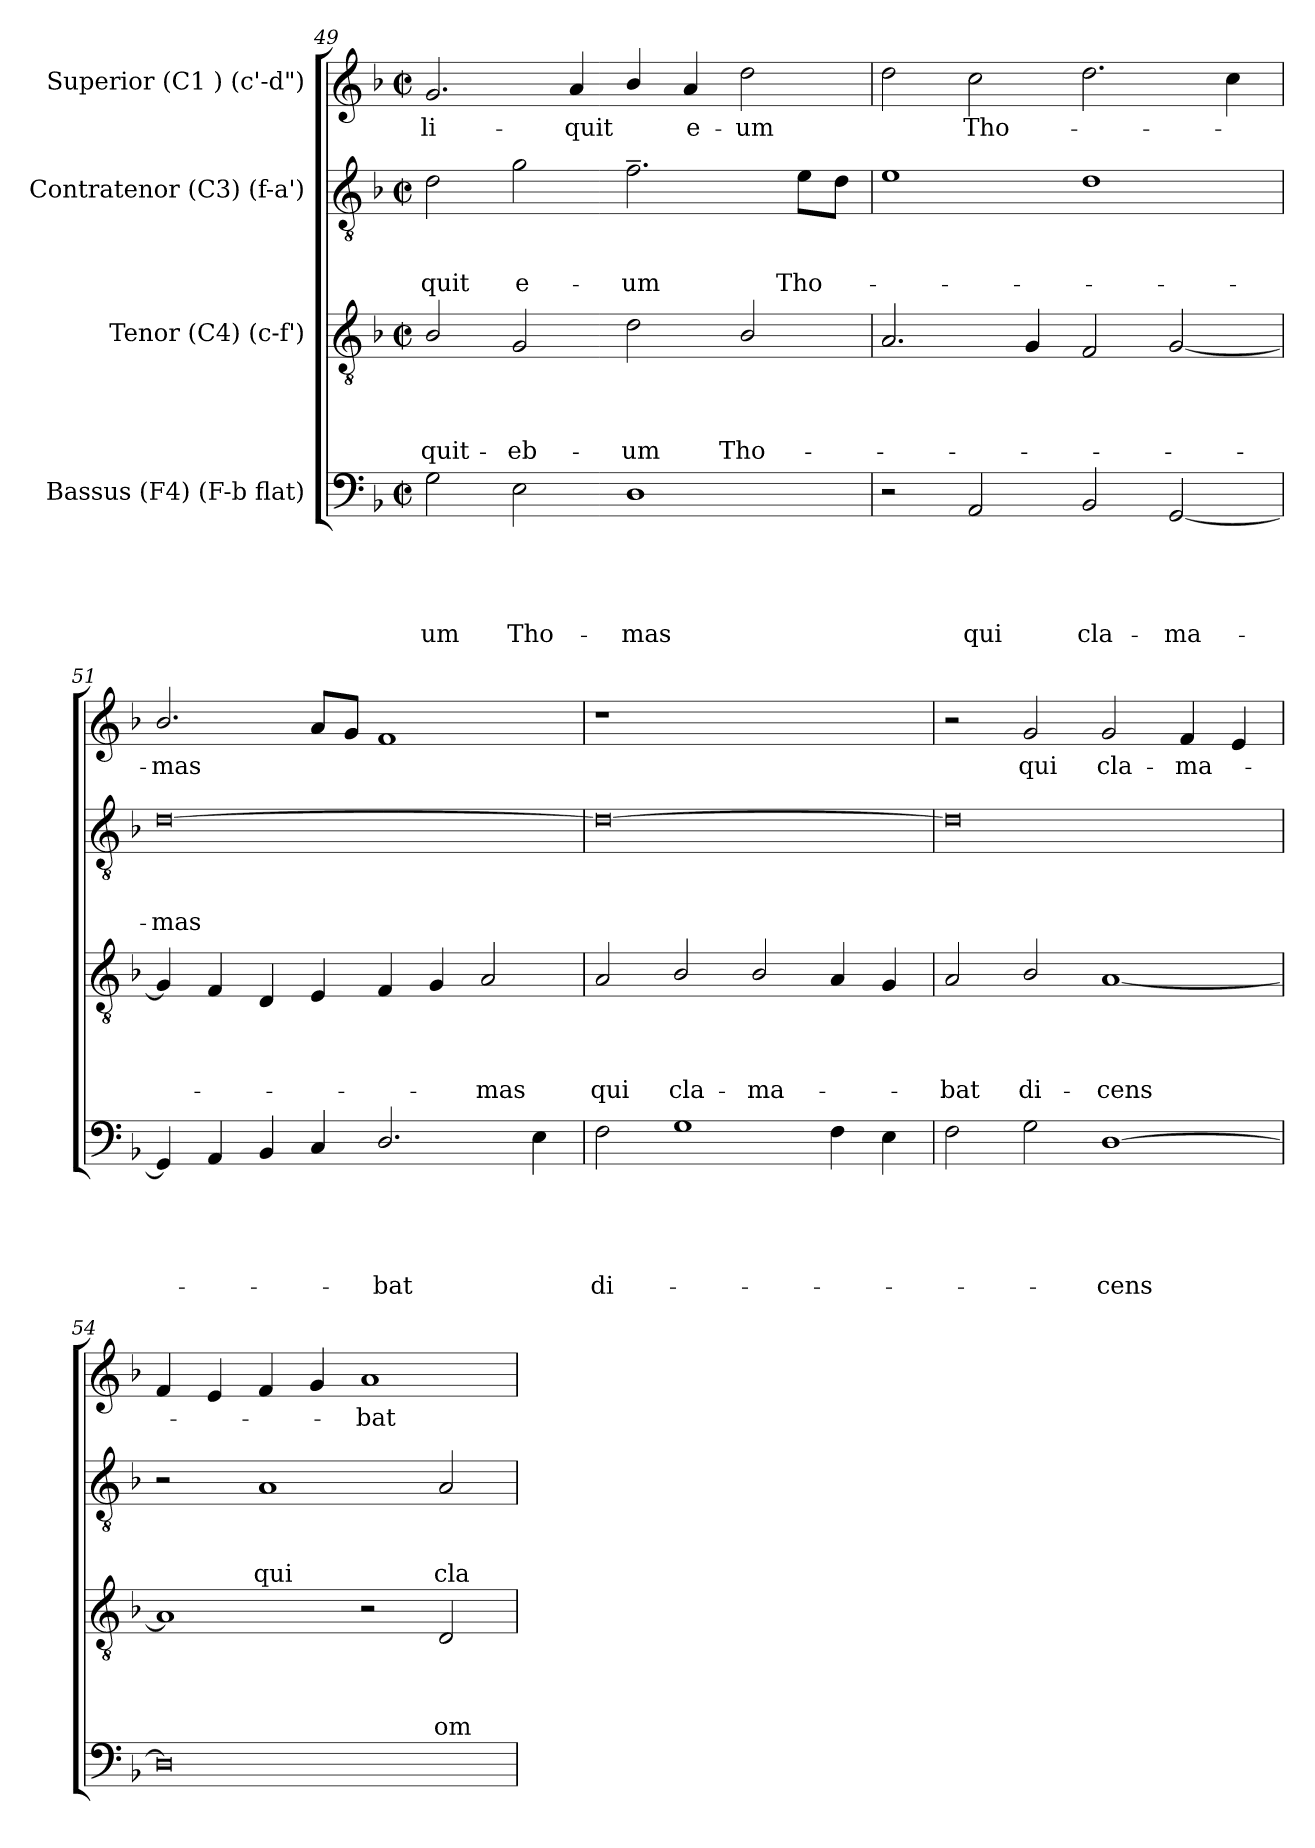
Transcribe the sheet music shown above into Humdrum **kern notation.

**kern	**text	**text	**text	**text	**text	**kern	**text	**text	**text	**text	**kern	**text	**text	**text	**kern	**text
*part4	*part4	*part4	*part4	*part4	*part4	*part3	*part3	*part3	*part3	*part3	*part2	*part2	*part2	*part2	*part1	*part1
*staff4	*staff4	*staff4	*staff4	*staff4	*staff4	*staff3	*staff3	*staff3	*staff3	*staff3	*staff2	*staff2	*staff2	*staff2	*staff1	*staff1
*I"Bassus (F4) (F-b flat)	*	*	*	*	*	*I"Tenor (C4) (c-f')	*	*	*	*	*I"Contratenor (C3) (f-a')	*	*	*	*I"Superior (C1 ) (c'-d")	*
*clefF4	*	*	*	*	*	*clefGv2	*	*	*	*	*clefGv2	*	*	*	*clefG2	*
*k[b-]	*	*	*	*	*	*k[b-]	*	*	*	*	*k[b-]	*	*	*	*k[b-]	*
*F:	*	*	*	*	*	*F:	*	*	*	*	*F:	*	*	*	*F:	*
*M2/2	*	*	*	*	*	*M2/2	*	*	*	*	*M2/2	*	*	*	*M2/2	*
*met(c|)	*	*	*	*	*	*met(c|)	*	*	*	*	*met(c|)	*	*	*	*met(c|)	*
=49	=49	=49	=49	=49	=49	=49	=49	=49	=49	=49	=49	=49	=49	=49	=49	=49
!	!	!	!	!	!LO:LY:b	!	!	!	!	!LO:LY:b:rj	!	!	!	!LO:LY:b:rj	!	!LO:LY:b
2G\	.	.	.	.	-um	2B-/	.	.	.	-quit-	2d\	.	.	-quit	2.g/	-li-
!	!	!	!	!	!LO:LY:b	!	!	!	!	!LO:LY:b:rj	!	!	!	!LO:LY:b:rj	!	!
2E\	.	.	.	.	Tho-	2G/	.	.	.	-eb-	2g\	.	.	e-	.	.
!	!	!	!	!	!	!	!	!	!	!	!	!	!	!	!	!LO:LY:b
.	.	.	.	.	.	.	.	.	.	.	.	.	.	.	4a/	-quit
!	!	!	!	!	!LO:LY:b	!	!	!	!	!LO:LY:b:rj	!	!	!	!LO:LY:b:rj	!	!
1D	.	.	.	.	-mas	2d\	.	.	.	-um	2.f~>\	.	.	-um	4b-/	.
!	!	!	!	!	!	!	!	!	!	!	!	!	!	!	!	!LO:LY:b
.	.	.	.	.	.	.	.	.	.	.	.	.	.	.	4a/	e-
!	!	!	!	!	!	!	!	!	!	!LO:LY:b:rj	!	!	!	!	!	!LO:LY:b
.	.	.	.	.	.	2B-/	.	.	.	Tho-	.	.	.	.	2dd\	-um
!	!	!	!	!	!	!	!	!	!	!	!	!	!	!LO:LY:b:rj	!	!
.	.	.	.	.	.	.	.	.	.	.	8e\L	.	.	Tho-	.	.
.	.	.	.	.	.	.	.	.	.	.	8d\J	.	.	.	.	.
!!LO:PB:g=z
=50	=50	=50	=50	=50	=50	=50	=50	=50	=50	=50	=50	=50	=50	=50	=50	=50
2r	.	.	.	.	.	2.A/	.	.	.	.	1e	.	.	.	2dd\	.
!	!	!	!	!	!LO:LY:b	!	!	!	!	!	!	!	!	!	!	!LO:LY:b
2AA/	.	.	.	.	qui	.	.	.	.	.	.	.	.	.	2cc\	Tho-
.	.	.	.	.	.	4G/	.	.	.	.	.	.	.	.	.	.
!	!	!	!	!	!LO:LY:b	!	!	!	!	!	!	!	!	!	!	!
2BB-/	.	.	.	.	cla-	2F/	.	.	.	.	1d	.	.	.	2.dd\	.
!	!	!	!	!	!LO:LY:b	!	!	!	!	!	!	!	!	!	!	!
[<2GG/	.	.	.	.	-ma-	[<2G/	.	.	.	.	.	.	.	.	.	.
.	.	.	.	.	.	.	.	.	.	.	.	.	.	.	4cc\	.
=51	=51	=51	=51	=51	=51	=51	=51	=51	=51	=51	=51	=51	=51	=51	=51	=51
!	!	!	!	!	!	!	!	!	!	!	!	!	!	!LO:LY:b:rj	!	!LO:LY:b
4GG/]	.	.	.	.	.	4G/]	.	.	.	.	[>0d	.	.	-mas	2.b-/	-mas
4AA/	.	.	.	.	.	4F/	.	.	.	.	.	.	.	.	.	.
4BB-/	.	.	.	.	.	4D/	.	.	.	.	.	.	.	.	.	.
4C/	.	.	.	.	.	4E/	.	.	.	.	.	.	.	.	8a/L	.
.	.	.	.	.	.	.	.	.	.	.	.	.	.	.	8g/J	.
!	!	!	!	!	!LO:LY:b	!	!	!	!	!	!	!	!	!	!	!
2.D/	.	.	.	.	-bat	4F/	.	.	.	.	.	.	.	.	1f	.
.	.	.	.	.	.	4G/	.	.	.	.	.	.	.	.	.	.
!	!	!	!	!	!	!	!	!	!	!LO:LY:b:rj	!	!	!	!	!	!
.	.	.	.	.	.	2A/	.	.	.	-mas	.	.	.	.	.	.
4E\	.	.	.	.	.	.	.	.	.	.	.	.	.	.	.	.
=52	=52	=52	=52	=52	=52	=52	=52	=52	=52	=52	=52	=52	=52	=52	=52	=52
!	!	!	!	!	!LO:LY:b	!	!	!	!	!LO:LY:b:rj	!	!	!	!	!	!
2F\	.	.	.	.	di-	2A/	.	.	.	qui	0d_	.	.	.	1r	.
!	!	!	!	!	!	!	!	!	!	!LO:LY:b:rj	!	!	!	!	!	!
1G	.	.	.	.	.	2B-/	.	.	.	cla-	.	.	.	.	.	.
!	!	!	!	!	!	!	!	!	!	!LO:LY:b:rj	!	!	!	!	!	!
.	.	.	.	.	.	2B-/	.	.	.	-ma-	.	.	.	.	1ryy	.
4F\	.	.	.	.	.	4A/	.	.	.	.	.	.	.	.	.	.
4E\	.	.	.	.	.	4G/	.	.	.	.	.	.	.	.	.	.
=53	=53	=53	=53	=53	=53	=53	=53	=53	=53	=53	=53	=53	=53	=53	=53	=53
!	!	!	!	!	!	!	!	!	!	!LO:LY:b:rj	!	!	!	!	!	!
2F\	.	.	.	.	.	2A/	.	.	.	-bat	0d]	.	.	.	2r	.
!	!	!	!	!	!	!	!	!	!	!LO:LY:b:rj	!	!	!	!	!	!LO:LY:b
2G\	.	.	.	.	.	2B-/	.	.	.	di-	.	.	.	.	2g/	qui
!	!	!	!	!	!LO:LY:b	!	!	!	!	!LO:LY:b:rj	!	!	!	!	!	!LO:LY:b
[<1D	.	.	.	.	-cens	[<1A	.	.	.	-cens	.	.	.	.	2g/	cla-
!	!	!	!	!	!	!	!	!	!	!	!	!	!	!	!	!LO:LY:b
.	.	.	.	.	.	.	.	.	.	.	.	.	.	.	4f/	-ma-
.	.	.	.	.	.	.	.	.	.	.	.	.	.	.	4e/	.
!!LO:LB:g=z
=54	=54	=54	=54	=54	=54	=54	=54	=54	=54	=54	=54	=54	=54	=54	=54	=54
0D]	.	.	.	.	.	1A]	.	.	.	.	2r	.	.	.	4f/	.
.	.	.	.	.	.	.	.	.	.	.	.	.	.	.	4e/	.
!	!	!	!	!	!	!	!	!	!	!	!	!	!	!LO:LY:b:rj	!	!
.	.	.	.	.	.	.	.	.	.	.	1A	.	.	qui	4f/	.
.	.	.	.	.	.	.	.	.	.	.	.	.	.	.	4g/	.
!	!	!	!	!	!	!	!	!	!	!	!	!	!	!	!	!LO:LY:b
.	.	.	.	.	.	2r	.	.	.	.	.	.	.	.	1a	-bat
!	!	!	!	!	!	!	!	!	!	!LO:LY:b:rj	!	!	!	!LO:LY:b:rj	!	!
.	.	.	.	.	.	2D/	.	.	.	om-	2A/	.	.	cla-	.	.
=	=	=	=	=	=	=	=	=	=	=	=	=	=	=	=	=
*-	*-	*-	*-	*-	*-	*-	*-	*-	*-	*-	*-	*-	*-	*-	*-	*-
